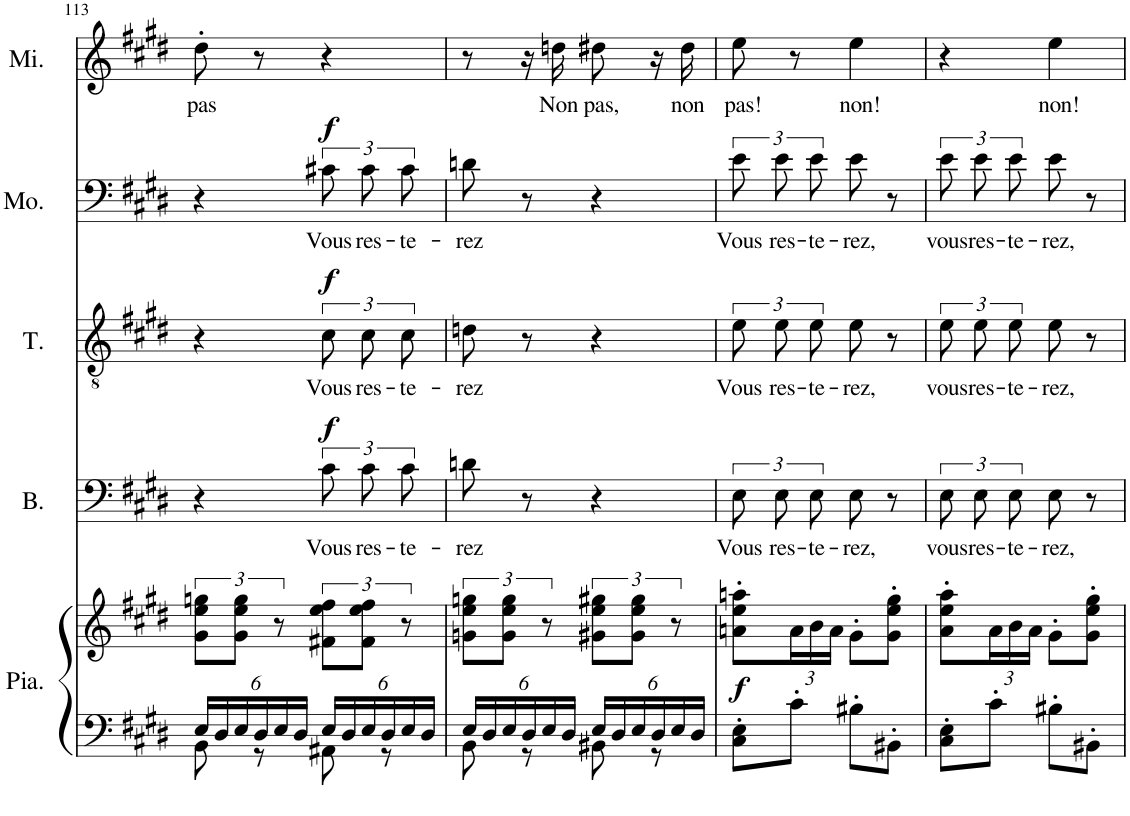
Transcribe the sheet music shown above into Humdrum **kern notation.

**kern	**kern	**dynam	**kern	**text	**dynam	**kern	**text	**dynam	**kern	**text	**dynam	**kern	**text
*part5	*part5	*part5	*part4	*part4	*part4	*part3	*part3	*part3	*part2	*part2	*part2	*part1	*part1
*staff6	*staff5	*staff5/6	*staff4	*staff4	*staff4	*staff3	*staff3	*staff3	*staff2	*staff2	*staff2	*staff1	*staff1
*I"Piano	*	*	*I"Bass	*	*	*I"Ténor	*	*	*I"Morales	*	*	*I"Micaela	*
*I'Pia.	*	*	*I'B.	*	*	*I'T.	*	*	*I'Mo.	*	*	*I'Mi.	*
!!LO:PB:g=z
*clefG2	*clefG2	*	*clefF4	*	*	*clefGv2	*	*	*clefF4	*	*	*clefG2	*
*k[f#c#g#d#]	*k[f#c#g#d#]	*	*k[f#c#g#d#]	*	*	*k[f#c#g#d#]	*	*	*k[f#c#g#d#]	*	*	*k[f#c#g#d#]	*
*M2/4	*M2/4	*	*M2/4	*	*	*M2/4	*	*	*M2/4	*	*	*M2/4	*
*Xbrackettup	*	*	*	*	*	*	*	*	*	*	*	*	*
=113	=113	=113	=113	=113	=113	=113	=113	=113	=113	=113	=113	=113	=113
*^	*	*	*	*	*	*	*	*	*	*	*	*	*
!	!	!	!	!	!	!	!	!	!	!	!	!	!	!LO:LY:b
24E/LL	8BB\	12g#\ 12ee\ 12ggn\L	.	4r	.	.	4r	.	.	4r	.	.	8dd#'\	pas
24D#/	.	.	.	.	.	.	.	.	.	.	.	.	.	.
24E/	.	12g#\ 12ee\ 12gg\J	.	.	.	.	.	.	.	.	.	.	.	.
24D#/	8r	.	.	.	.	.	.	.	.	.	.	.	8r	.
24E/	.	12r	.	.	.	.	.	.	.	.	.	.	.	.
24D#/JJ	.	.	.	.	.	.	.	.	.	.	.	.	.	.
!	!	!	!	!	!LO:LY:b	!LO:DY:a	!	!LO:LY:b	!LO:DY:a	!	!LO:LY:b	!LO:DY:a	!	!
24E/LL	8AA#X\	12f#X\ 12ee\ 12ff#\L	.	12c#\L	Vous	f	12c#\L	Vous	f	12c#X\L	Vous	f	4r	.
24D#/	.	.	.	.	.	.	.	.	.	.	.	.	.	.
!	!	!	!	!	!LO:LY:b	!	!	!LO:LY:b	!	!	!LO:LY:b	!	!	!
24E/	.	12f#\ 12ee\ 12ff#\J	.	12c#\	res-	.	12c#\	res-	.	12c#\	res-	.	.	.
24D#/	8r	.	.	.	.	.	.	.	.	.	.	.	.	.
!	!	!	!	!	!LO:LY:b	!	!	!LO:LY:b	!	!	!LO:LY:b	!	!	!
24E/	.	12r	.	12c#\J	-te-	.	12c#\J	-te-	.	12c#\J	-te-	.	.	.
24D#/JJ	.	.	.	.	.	.	.	.	.	.	.	.	.	.
=114	=114	=114	=114	=114	=114	=114	=114	=114	=114	=114	=114	=114	=114	=114
!	!	!	!	!	!LO:LY:b	!	!	!LO:LY:b	!	!	!LO:LY:b	!	!	!
24E/LL	8BB\	12gn\ 12ee\ 12ggn\L	.	8dn\	-rez	.	8dn\	-rez	.	8dn\	-rez	.	8r	.
24D#/	.	.	.	.	.	.	.	.	.	.	.	.	.	.
24E/	.	12g\ 12ee\ 12gg\J	.	.	.	.	.	.	.	.	.	.	.	.
24D#/	8r	.	.	8r	.	.	8r	.	.	8r	.	.	16r	.
24E/	.	12r	.	.	.	.	.	.	.	.	.	.	.	.
!	!	!	!	!	!	!	!	!	!	!	!	!	!	!LO:LY:b
.	.	.	.	.	.	.	.	.	.	.	.	.	16ddn\	Non
24D#/JJ	.	.	.	.	.	.	.	.	.	.	.	.	.	.
!	!	!	!	!	!	!	!	!	!	!	!	!	!	!LO:LY:b
24E/LL	8BB#X\	12g#X\ 12ee\ 12gg#X\L	.	4r	.	.	4r	.	.	4r	.	.	8dd#X\	pas,
24D#/	.	.	.	.	.	.	.	.	.	.	.	.	.	.
24E/	.	12g#\ 12ee\ 12gg#\J	.	.	.	.	.	.	.	.	.	.	.	.
24D#/	8r	.	.	.	.	.	.	.	.	.	.	.	16r	.
24E/	.	12r	.	.	.	.	.	.	.	.	.	.	.	.
!	!	!	!	!	!	!	!	!	!	!	!	!	!	!LO:LY:b
.	.	.	.	.	.	.	.	.	.	.	.	.	16dd#\	non
24D#/JJ	.	.	.	.	.	.	.	.	.	.	.	.	.	.
*v	*v	*	*	*	*	*	*	*	*	*	*	*	*	*
=115	=115	=115	=115	=115	=115	=115	=115	=115	=115	=115	=115	=115	=115
!	!	!LO:DY:b	!	!LO:LY:b	!	!	!LO:LY:b	!	!	!LO:LY:b	!	!	!LO:LY:b
8C#\' 8E\'L	8an\' 8ee\' 8aan\'L	f	12E\L	Vous	.	12e\L	Vous	.	12e\L	Vous	.	8ee\	pas!
!	!	!	!	!LO:LY:b	!	!	!LO:LY:b	!	!	!LO:LY:b	!	!	!
.	.	.	12E\	res-	.	12e\	res-	.	12e\	res-	.	.	.
*	*Xbrackettup	*	*	*	*	*	*	*	*	*	*	*	*
8c#'\J	24a\L	.	.	.	.	.	.	.	.	.	.	8r	.
!	!	!	!	!LO:LY:b	!	!	!LO:LY:b	!	!	!LO:LY:b	!	!	!
.	24b\	.	12E\J	-te-	.	12e\J	-te-	.	12e\J	-te-	.	.	.
.	24a\JJ	.	.	.	.	.	.	.	.	.	.	.	.
!	!	!	!	!LO:LY:b	!	!	!LO:LY:b	!	!	!LO:LY:b	!	!	!LO:LY:b
8B#X'\L	8g#'\L	.	8E\	-rez,	.	8e\	-rez,	.	8e\	-rez,	.	4ee\	non!
8BB#X'\J	8g#\' 8ee\' 8gg#\'J	.	8r	.	.	8r	.	.	8r	.	.	.	.
=116	=116	=116	=116	=116	=116	=116	=116	=116	=116	=116	=116	=116	=116
!	!	!	!	!LO:LY:b	!	!	!LO:LY:b	!	!	!LO:LY:b	!	!	!
8C#\' 8E\'L	8a\' 8ee\' 8aa\'L	.	12E\L	vous	.	12e\L	vous	.	12e\L	vous	.	4r	.
!	!	!	!	!LO:LY:b	!	!	!LO:LY:b	!	!	!LO:LY:b	!	!	!
.	.	.	12E\	res-	.	12e\	res-	.	12e\	res-	.	.	.
8c#'\J	24a\L	.	.	.	.	.	.	.	.	.	.	.	.
!	!	!	!	!LO:LY:b	!	!	!LO:LY:b	!	!	!LO:LY:b	!	!	!
.	24b\	.	12E\J	-te-	.	12e\J	-te-	.	12e\J	-te-	.	.	.
.	24a\JJ	.	.	.	.	.	.	.	.	.	.	.	.
!	!	!	!	!LO:LY:b	!	!	!LO:LY:b	!	!	!LO:LY:b	!	!	!LO:LY:b
8B#X'\L	8g#'\L	.	8E\	-rez,	.	8e\	-rez,	.	8e\	-rez,	.	4ee\	non!
8BB#X'\J	8g#\' 8ee\' 8gg#\'J	.	8r	.	.	8r	.	.	8r	.	.	.	.
=	=	=	=	=	=	=	=	=	=	=	=	=	=
*-	*-	*-	*-	*-	*-	*-	*-	*-	*-	*-	*-	*-	*-
